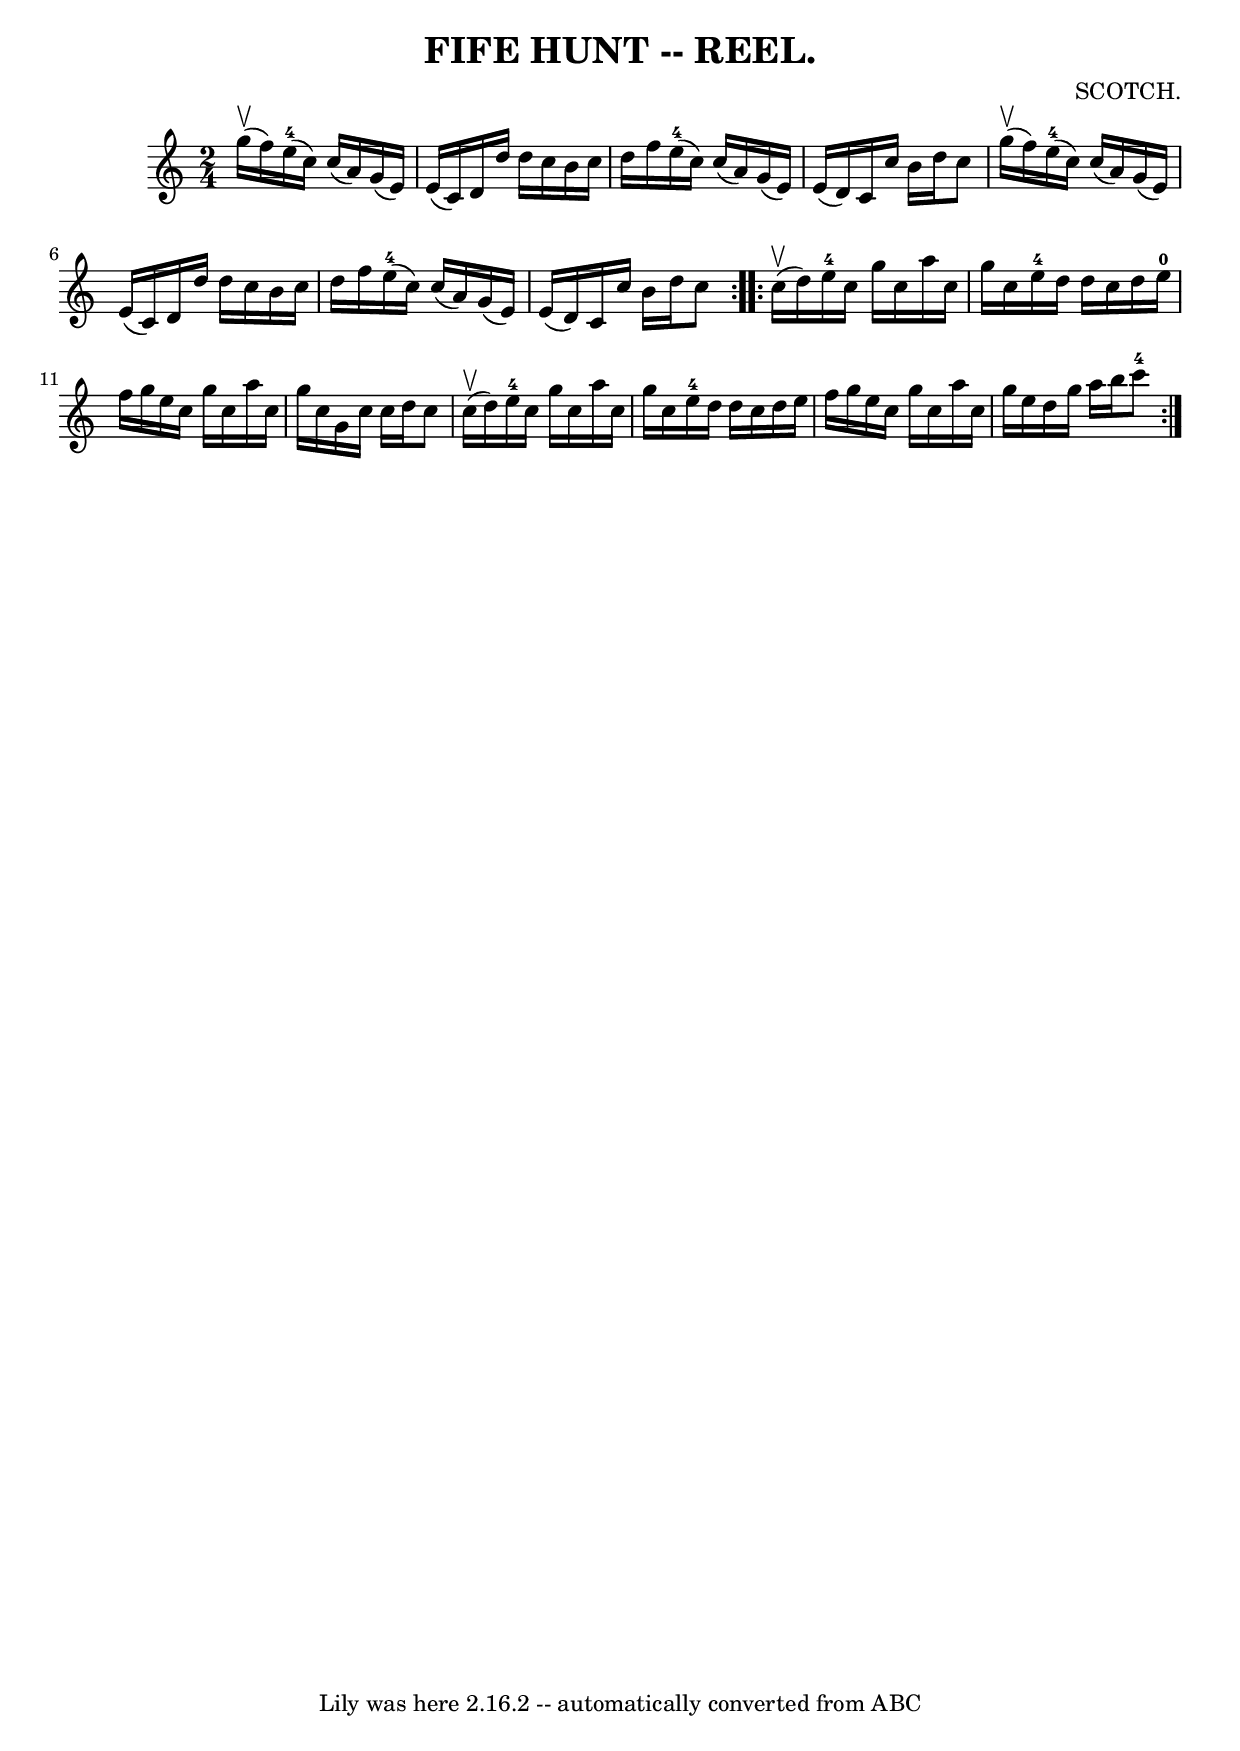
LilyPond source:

\version "2.16.2"
\include "Mammoth.ily"
\header {
  %% book = "Coles"
  composer = "SCOTCH."
  crossRefNumber = "7"
  footnotes = ""
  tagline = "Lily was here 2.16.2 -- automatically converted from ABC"
  title = "FIFE HUNT -- REEL."

}
voicedefault =  {



  \repeat volta 2 {

    \time 2/4 
    \key c \major
 g''16 (^\upbow f''16) |
    e''16-4(
    c''16) c''16 (a'16) g'16 (e'16) e'16 (c'16) 
    |
    d'16 d''16 d''16 c''16 b'16 c''16 d''16 f''16  
    |
    e''16-4(c''16) c''16 (a'16) g'16 (e'16)   
    e'16 (d'16) |
    c'16 c''16 b'16 d''16 c''8 g''16 
    (^\upbow f''16) |
    e''16-4(c''16) c''16 (a'16  
    -) g'16 (e'16) e'16 (c'16) |
    d'16 d''16 d''16    
    c''16 b'16 c''16 d''16 f''16  |
    e''16-4(c''16)  
    c''16 (a'16) g'16 (e'16) e'16 (d'16) |
    c'16    
    c''16 b'16 d''16 c''8  
  }     
  \repeat volta 2 {
    c''16 (^\upbow   
    d''16) |
    e''16-4 c''16 g''16 c''16 a''16 c''16    
    g''16 c''16  |
    e''16-4 d''16 d''16 c''16 d''16    
    e''16-0 f''16 g''16  |
    e''16 c''16 g''16 c''16    
    a''16 c''16 g''16 c''16  |
    g'16 c''16 c''16 d''16    
    c''8 c''16 (^\upbow d''16) |
    e''16-4 c''16 g''16 
    c''16 a''16 c''16 g''16 c''16  |
    e''16-4 d''16    
    d''16 c''16 d''16 e''16 f''16 g''16  |
    e''16 c''16   
    g''16 c''16 a''16 c''16 g''16 e''16  |
    d''16 g''16  
    a''16 b''16 c'''8-4 
  }   

}

\score{
  <<

    \context Staff="default"
    {
      \voicedefault 
      
    }

  >>
  \layout {
    
  }
  \midi {
  }

}
